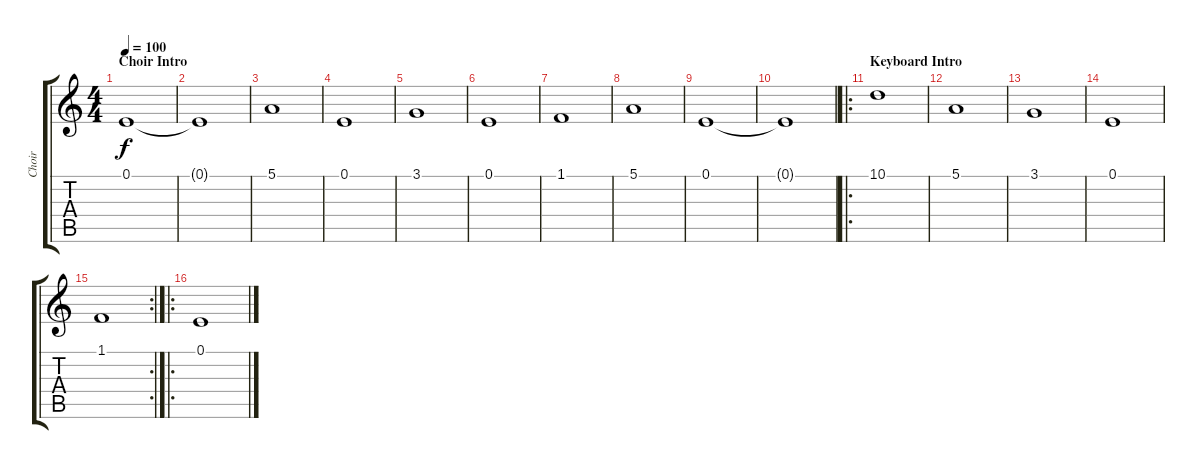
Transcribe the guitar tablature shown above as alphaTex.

\track ("Choir" "Choir") {instrument choiraahs}
\staff {score tabs}
\tuning (E4 B3 G3 D3 A2 E2) {hide}
\ts (4 4)
\section ("" "Choir Intro")
\tempo 100
\clef g2
\ks c
0.1.1{dy f instrument choiraahs} |
0.1{t}.1 |
5.1.1 |
0.1.1 |
3.1.1 |
0.1.1 |
1.1.1 |
5.1.1 |
0.1.1 |
0.1{t}.1 |
\ro
\section ("" "Keyboard Intro")
10.1.1 |
5.1.1 |
3.1.1 |
0.1.1 |
\rc 2
1.1.1 |
\ro
0.1.1
